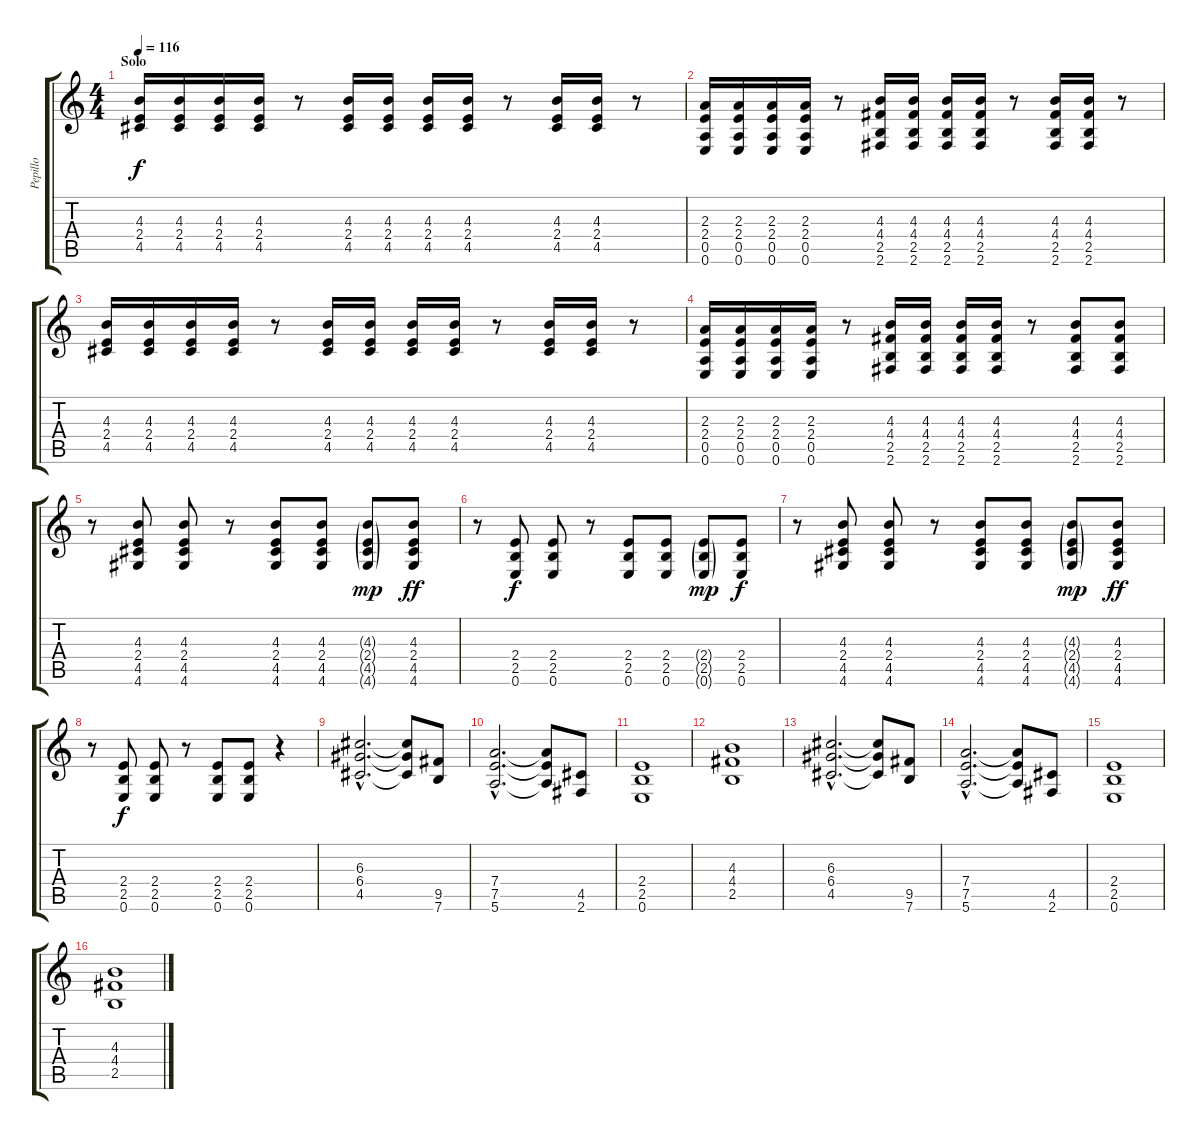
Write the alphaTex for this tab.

\track ("Pepillo" "Pepillo") {instrument distortionguitar}
\staff {score tabs}
\tuning (E4 B3 G3 D3 A2 E2) {hide}
\ts (4 4)
\section ("" "Solo")
\tempo 116
\clef g2
\ks c
(4.3 2.4 4.5).16{dy f} (4.3 2.4 4.5).16 (4.3 2.4 4.5).16 (4.3 2.4 4.5).16 r.8 (4.3 2.4 4.5).16 (4.3 2.4 4.5).16 (4.3 2.4 4.5).16 (4.3 2.4 4.5).16 r.8 (4.3 2.4 4.5).16 (4.3 2.4 4.5).16 r.8 |
(2.3 2.4 0.5 0.6).16 (2.3 2.4 0.5 0.6).16 (2.3 2.4 0.5 0.6).16 (2.3 2.4 0.5 0.6).16 r.8 (4.3 4.4 2.5 2.6).16 (4.3 4.4 2.5 2.6).16 (4.3 4.4 2.5 2.6).16 (4.3 4.4 2.5 2.6).16 r.8 (4.3 4.4 2.5 2.6).16 (4.3 4.4 2.5 2.6).16 r.8 |
(4.3 2.4 4.5).16 (4.3 2.4 4.5).16 (4.3 2.4 4.5).16 (4.3 2.4 4.5).16 r.8 (4.3 2.4 4.5).16 (4.3 2.4 4.5).16 (4.3 2.4 4.5).16 (4.3 2.4 4.5).16 r.8 (4.3 2.4 4.5).16 (4.3 2.4 4.5).16 r.8 |
(2.3 2.4 0.5 0.6).16 (2.3 2.4 0.5 0.6).16 (2.3 2.4 0.5 0.6).16 (2.3 2.4 0.5 0.6).16 r.8 (4.3 4.4 2.5 2.6).16 (4.3 4.4 2.5 2.6).16 (4.3 4.4 2.5 2.6).16 (4.3 4.4 2.5 2.6).16 r.8 (4.3 4.4 2.5 2.6).8 (4.3 4.4 2.5 2.6).8 |
r.8 (4.3 2.4 4.5 4.6).8 (4.3 2.4 4.5 4.6).8 r.8 (4.3 2.4 4.5 4.6).8 (4.3 2.4 4.5 4.6).8 (4.3{g} 2.4{g} 4.5{g} 4.6{g}).8{dy mp} (4.3 2.4 4.5 4.6).8{dy ff} |
r.8 (2.4 2.5 0.6).8{dy f} (2.4 2.5 0.6).8 r.8 (2.4 2.5 0.6).8 (2.4 2.5 0.6).8 (2.4{g} 2.5{g} 0.6{g}).8{dy mp} (2.4 2.5 0.6).8{dy f} |
r.8 (4.3 2.4 4.5 4.6).8 (4.3 2.4 4.5 4.6).8 r.8 (4.3 2.4 4.5 4.6).8 (4.3 2.4 4.5 4.6).8 (4.3{g} 2.4{g} 4.5{g} 4.6{g}).8{dy mp} (4.3 2.4 4.5 4.6).8{dy ff} |
r.8 (2.4 2.5 0.6).8{dy f} (2.4 2.5 0.6).8 r.8 (2.4 2.5 0.6).8 (2.4 2.5 0.6).8 r.4 |
(6.3{hac} 6.4{hac} 4.5{hac}).2{d volume 14} (6.3{t} 6.4{t} 4.5{t}).8 (9.5 7.6).8 |
(7.4{hac} 7.5{hac} 5.6{hac}).2{d} (7.4{t} 7.5{t} 5.6{t}).8 (4.5 2.6).8 |
(2.4 2.5 0.6).1 |
(4.3 4.4 2.5).1 |
(6.3{hac} 6.4{hac} 4.5{hac}).2{d} (6.3{t} 6.4{t} 4.5{t}).8 (9.5 7.6).8 |
(7.4{hac} 7.5{hac} 5.6{hac}).2{d} (7.4{t} 7.5{t} 5.6{t}).8 (4.5 2.6).8 |
(2.4 2.5 0.6).1 |
(4.3 4.4 2.5).1
